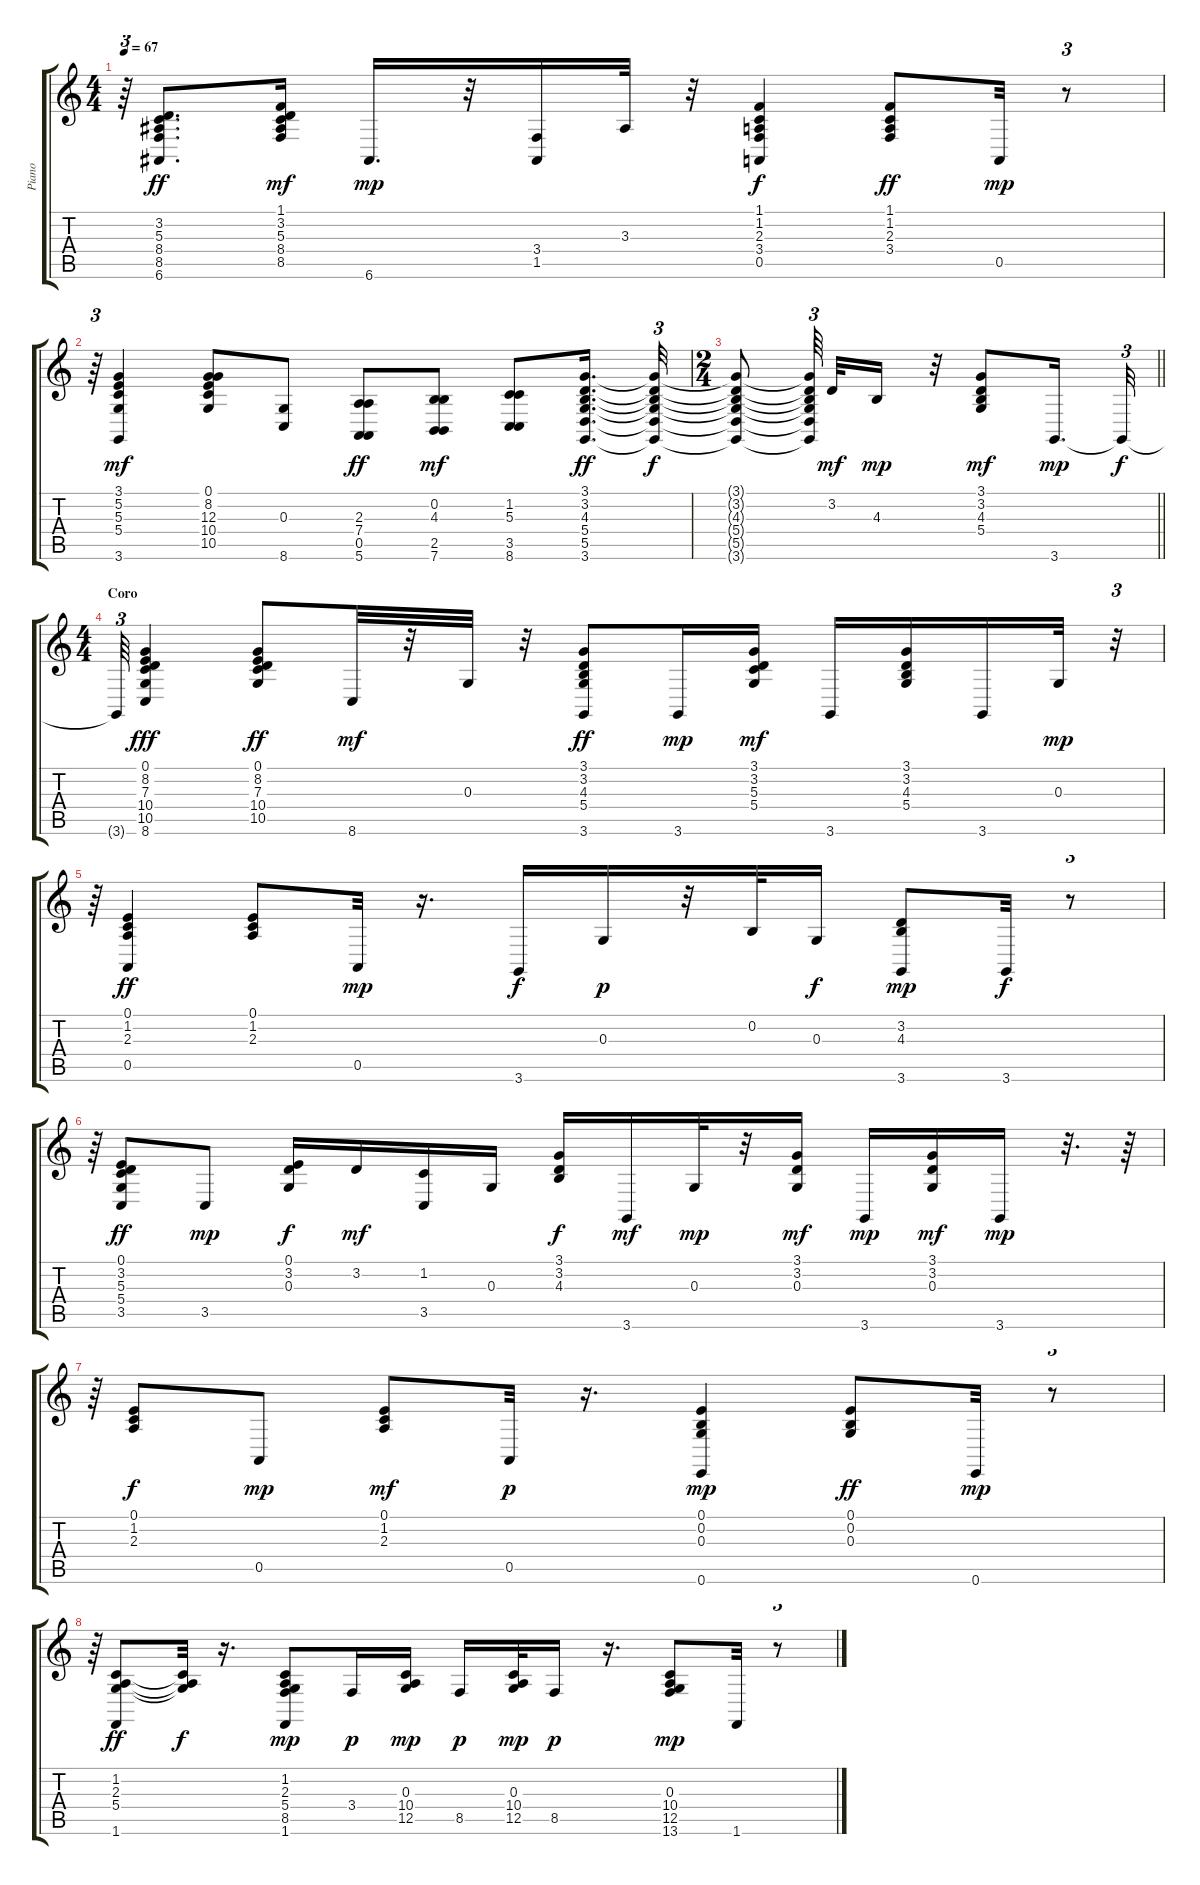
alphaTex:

\track ("Piano" "Piano") {instrument acousticgrandpiano}
\staff {score tabs}
\tuning (E4 B3 G3 D3 A2 E2) {hide}
\ts (4 4)
\tempo 67
\clef g2
\ks c
r.64{tu (3 2) dy mp} (3.2 5.3 8.4 8.5 6.6).8{d dy ff} (1.1 3.2 5.3 8.4 8.5).16{dy mf} 6.6.16{d dy mp} r.32 (3.4 1.5).16 3.3.32 r.32 (1.1 1.2 2.3 3.4 0.5).4{dy f} (1.1 1.2 2.3 3.4).8{dy ff} 0.5.32{dy mp} r.8{tu (3 2)} |
r.64{tu (3 2)} (3.1 5.2 5.3 5.4 3.6).4{dy mf} (0.1 8.2 12.3 10.4 10.5).8 (0.3 8.6).8 (2.3 7.4 0.5 5.6).8{dy ff} (0.2 4.3 2.5 7.6).8{dy mf} (1.2 5.3 3.5 8.6).8 (3.1 3.2 4.3 5.4 5.5 3.6).16{d dy ff} (3.1{t} 3.2{t} 4.3{t} 5.4{t} 5.5{t} 3.6{t}).32{tu (3 2) dy f} |
\ts (2 4)
\barLineRight lightlight
(3.1{t} 3.2{t} 4.3{t} 5.4{t} 5.5{t} 3.6{t}).8 (3.1{t} 3.2{t} 4.3{t} 5.4{t} 5.5{t} 3.6{t}).64{tu (3 2) beam splitsecondary} 3.2.32{dy mf} 4.3.16{dy mp} r.32 (3.1 3.2 4.3 5.4).8{dy mf} 3.6.16{d dy mp} 3.6{t}.32{tu (3 2) dy f} |
\ts (4 4)
\section ("" "Coro")
3.6{t}.64{tu (3 2)} (0.1 8.2 7.3 10.4 10.5 8.6).4{dy fff} (0.1 8.2 7.3 10.4 10.5).8{dy ff} 8.6.32{dy mf} r.32 0.3.32 r.32 (3.1 3.2 4.3 5.4 3.6).8{dy ff} 3.6.16{dy mp} (3.1 3.2 5.3 5.4).16{dy mf} 3.6.16 (3.1 3.2 4.3 5.4).16 3.6.16 0.3.32{dy mp} r.32{tu (3 2)} |
r.64{tu (3 2)} (0.1 1.2 2.3 0.5).4{dy ff} (0.1 1.2 2.3).8 0.5.32{dy mp} r.16{d} 3.6.16{dy f} 0.3.16{dy p} r.32 0.2.32 0.3.16{dy f} (3.2 4.3 3.6).8{dy mp} 3.6.32{dy f} r.8{tu (3 2)} |
r.64{tu (3 2)} (0.1 3.2 5.3 5.4 3.5).8{dy ff} 3.5.8{dy mp} (0.1 3.2 0.3).16{dy f} 3.2.16{dy mf} (1.2 3.5).16 0.3.16 (3.1 3.2 4.3).16{dy f} 3.6.16{dy mf} 0.3.32{dy mp} r.32 (3.1 3.2 0.3).16{dy mf} 3.6.16{dy mp} (3.1 3.2 0.3).16{dy mf} 3.6.16{dy mp} r.32{d} r.64 |
r.64{tu (3 2)} (0.1 1.2 2.3).8{dy f} 0.5.8{dy mp} (0.1 1.2 2.3).8{dy mf} 0.5.32{dy p} r.16{d} (0.1 0.2 0.3 0.6).4{dy mp} (0.1 0.2 0.3).8{dy ff} 0.6.32{dy mp} r.8{tu (3 2)} |
r.64{tu (3 2)} (1.2 2.3 5.4 1.6).8{dy ff} (1.2{t} 2.3{t} 5.4{t}).32{dy f} r.16{d} (1.2 2.3 5.4 8.5 1.6).8{dy mp} 3.4.16{dy p} (0.3 10.4 12.5).16{dy mp} 8.5.16{dy p} (0.3 10.4 12.5).32{dy mp} 8.5.16{dy p} r.16{d} (0.3 10.4 12.5 13.6).8{dy mp} 1.6.32 r.8{tu (3 2)}
